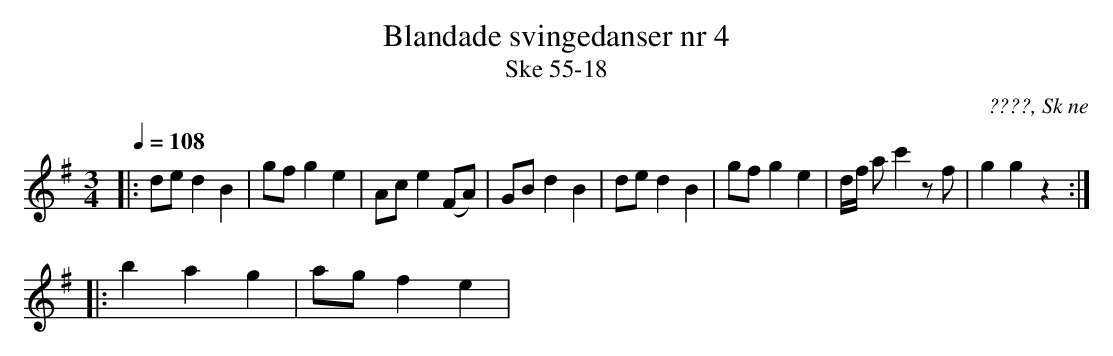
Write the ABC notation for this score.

X:1
T:Blandade svingedanser nr 4
T:Ske 55-18
O:????, Sk ne
M:3/4
L:1/8
Q:1/4=108
K:G
|: de d2 B2 | gf g2 e2 | Ac e2 (FA) | GB d2 B2 | de d2 B2 | gf g2 e2 | d/f/ a c'2 zf | g2 g2 z2 :|
|: b2 a2 g2 | ag f2 e2 |
